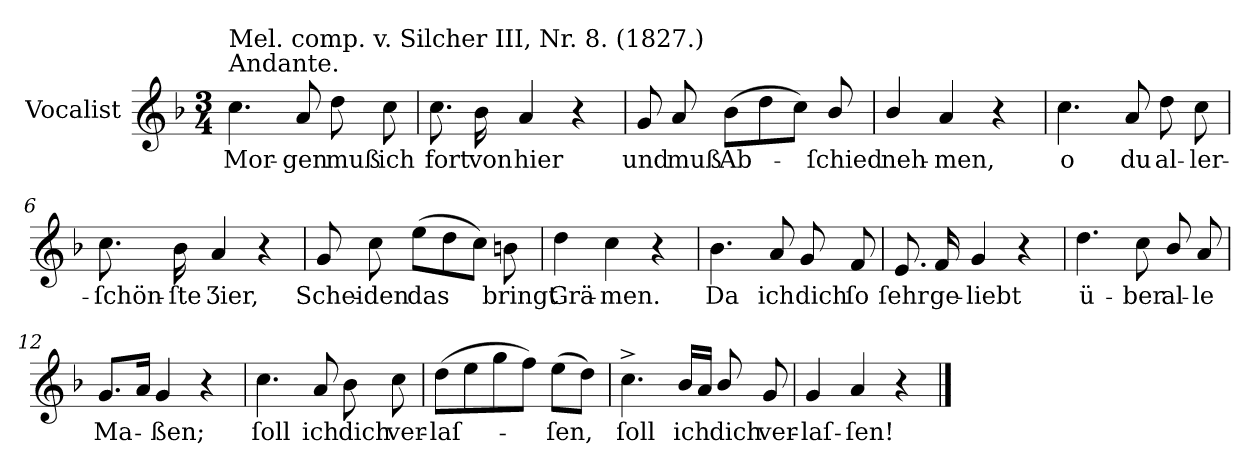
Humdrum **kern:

**kern	**text
*part1	*part1
*staff1	*staff1
*I"Vocalist	*
*k[b-]	*
*F:	*
*M3/4	*
=1	=1
!LO:TX:a:t=Andante.	!
!LO:TX:a:t=Mel. comp. v. Silcher III, Nr. 8. (1827.)	!
4.cc	Mor-
8a	-gen
8dd	muß
8cc	ich
=2	=2
8.cc	fort
16b-	von
4a	hier
4r	.
=3	=3
8g	und
8a	muß
(8b-L	Ab-
8dd	.
8ccJ)	.
8b-/	-ſchied
=4	=4
4b-/	neh-
4a	-men,
4r	.
=5	=5
4.cc	o
8a	du
8dd	al-
8cc	-ler-
=6	=6
8.cc	-ſchön-
16b-	-ſte
4a	Ʒier,
4r	.
=7	=7
8g	Schei-
8cc	-den
(8eeL	das
8dd	.
8ccJ)	.
8bn	bringt
=8	=8
4dd	Grä-
4cc	-men.
4r	.
=9	=9
4.b-	Da
8a	ich
8g	dich
8f	ſo
=10	=10
8.e	ſehr
16f	ge-
4g	-liebt
4r	.
=11	=11
4.dd	ü-
8cc	-ber
8b-/	al-
8a	-le
=12	=12
8.gL	Ma-
16aJk	.
4g	-ßen;
4r	.
=13	=13
4.cc	ſoll
8a	ich
8b-	dich
8cc	ver-
=14	=14
(8ddL	-laſ-
8ee	.
8gg	.
8ffJ)	.
(8eeL	-ſen,
8ddJ)	.
=15	=15
4.cc^	ſoll
16b-LL	ich
16aJJ	.
8b-/	dich
8g	ver-
=16	=16
4g	-laſ-
4a	-ſen!
4r	.
==	==
*-	*-
